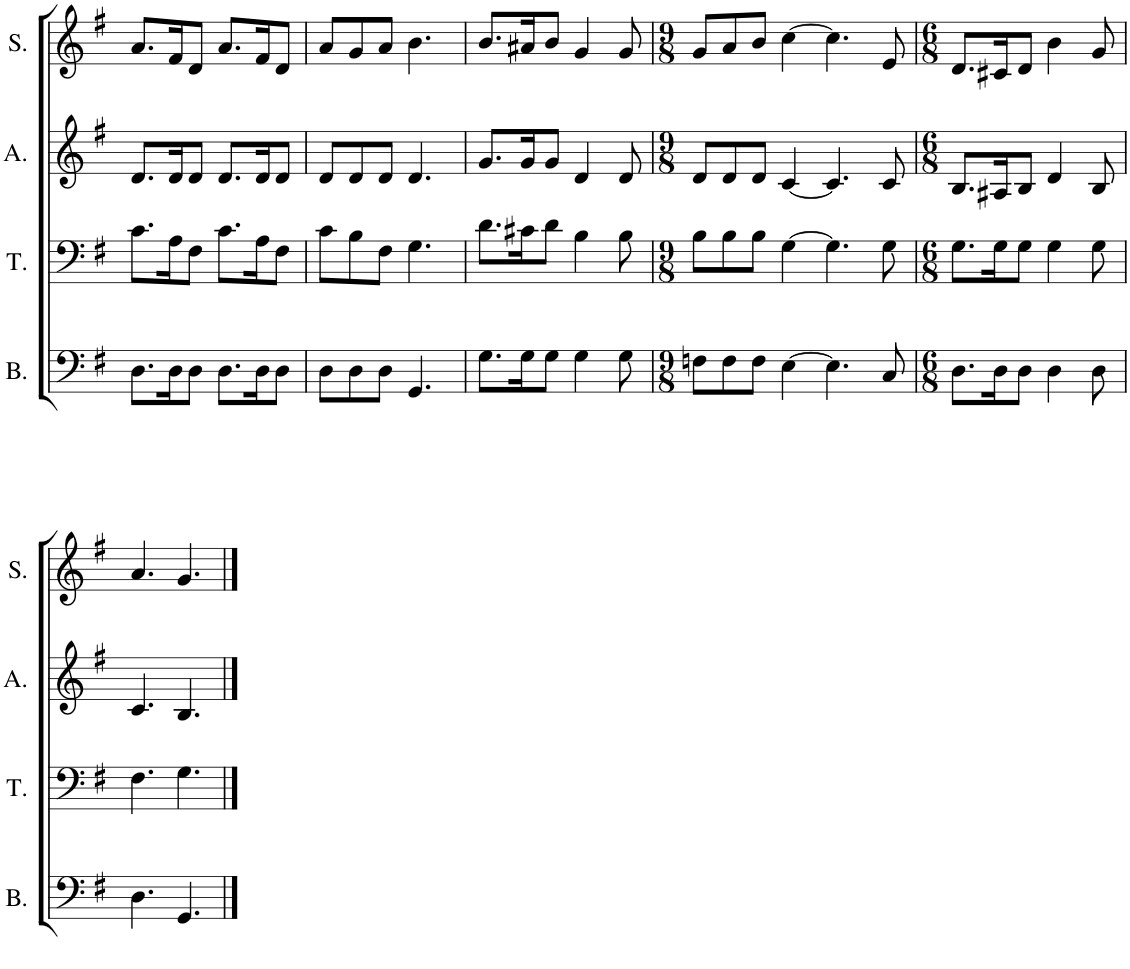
**kern	**kern	**kern	**kern
*part4	*part3	*part2	*part1
*staff4	*staff3	*staff2	*staff1
*I"Bass	*I"Tenor	*I"Alto	*I"Soprano
*I'B.	*I'T.	*I'A.	*I'S.
!!LO:PB:g=z
*clefF4	*clefF4	*clefG2	*clefG2
*k[f#]	*k[f#]	*k[f#]	*k[f#]
*M6/8	*M6/8	*M6/8	*M6/8
=12	=12	=12	=12
8.D\L	8.c\L	8.d/L	8.a/L
16D\K	16A\K	16d/K	16f#/K
8D\J	8F#\J	8d/J	8d/J
8.D\L	8.c\L	8.d/L	8.a/L
16D\K	16A\K	16d/K	16f#/K
8D\J	8F#\J	8d/J	8d/J
=13	=13	=13	=13
8D\L	8c\L	8d/L	8a/L
8D\	8B\	8d/	8g/
8D\J	8F#\J	8d/J	8a/J
4.GG/	4.G\	4.d/	4.b\
=14	=14	=14	=14
8.G\L	8.d\L	8.g/L	8.b/L
16G\K	16c#X\K	16g/K	16a#X/K
8G\J	8d\J	8g/J	8b/J
4G\	4B\	4d/	4g/
8G\	8B\	8d/	8g/
=15	=15	=15	=15
*M9/8	*M9/8	*M9/8	*M9/8
8Fn\L	8B\L	8d/L	8g/L
8F\	8B\	8d/	8a/
8F\J	8B\J	8d/J	8b/J
[4E\	[4G\	[4c/	[4cc\
4.E\]	4.G\]	4.c/]	4.cc\]
8C/	8G\	8c/	8e/
=16	=16	=16	=16
*M6/8	*M6/8	*M6/8	*M6/8
8.D\L	8.G\L	8.B/L	8.d/L
16D\K	16G\K	16A#X/K	16c#X/K
8D\J	8G\J	8B/J	8d/J
4D\	4G\	4d/	4b\
8D\	8G\	8B/	8g/
!!LO:LB:g=z
=17	=17	=17	=17
4.D\	4.F#\	4.c/	4.a/
4.GG/	4.G\	4.B/	4.g/
==	==	==	==
*-	*-	*-	*-
